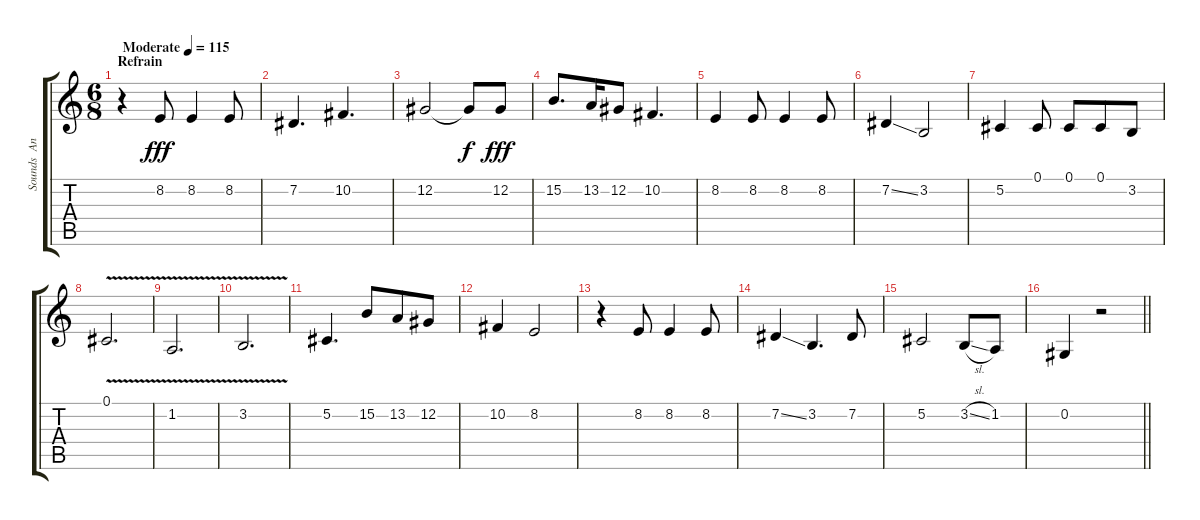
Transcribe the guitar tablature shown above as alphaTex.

\track ("Sounds  And Vokal" "Sounds  An") {instrument lead2sawtooth}
\staff {score tabs}
\tuning (Db4 Ab3 E3 B2 Gb2 B1) {hide}
\ts (6 8)
\section ("" "Refrain ")
\tempo (115 "Moderate")
\clef g2
\ks c
r.4{dy fff instrument lead2sawtooth} 8.2.8 8.2.4 8.2.8 |
7.2.4{d} 10.2.4{d} |
12.2.2 12.2{t}.8{dy f} 12.2.8{dy fff} |
15.2.8{d} 13.2.16 12.2.8 10.2.4{d} |
8.2.4 8.2.8 8.2.4 8.2.8 |
7.2{ss}.4 3.2.2 |
5.2.4 0.1.8 0.1.8 0.1.8 3.2.8 |
0.1{v}.2{d} |
1.2{v}.2{d} |
3.2{v}.2{d} |
5.2.4{d} 15.2.8 13.2.8 12.2.8 |
10.2.4 8.2.2 |
r.4 8.2.8 8.2.4 8.2.8 |
7.2{ss}.4 3.2.4{d} 7.2.8 |
5.2.2 3.2{sl}.8 1.2.8 |
\barLineRight lightlight
0.2.4 r.2
